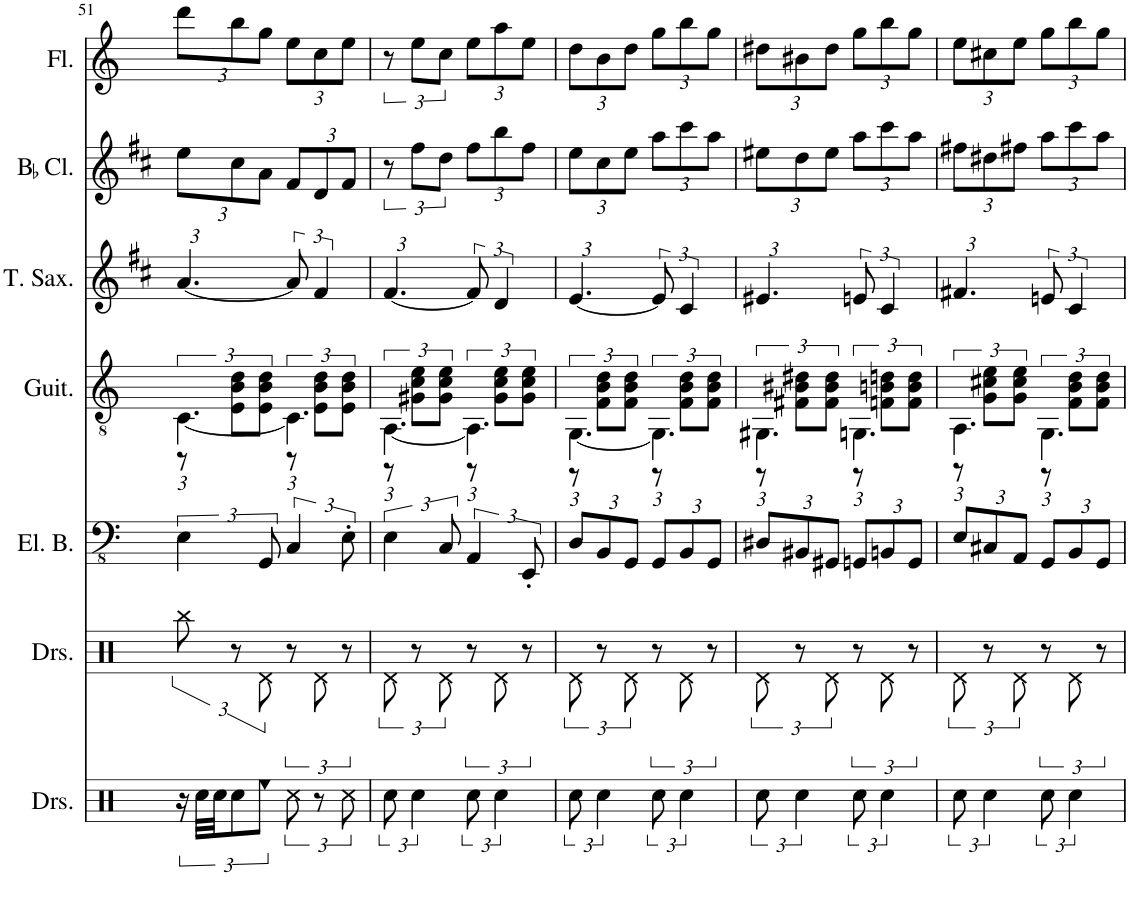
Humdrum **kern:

**kern	**kern	**kern	**kern	**kern	**kern	**kern
*part7	*part6	*part5	*part4	*part3	*part2	*part1
*staff7	*staff6	*staff5	*staff4	*staff3	*staff2	*staff1
*I"Drumset	*I"Drumset	*I"Electric Bass	*I"Guitar	*I"Tenor Saxophone	*I"BaccidentalFlat Clarinet	*I"Flute
*I'Drs.	*I'Drs.	*I'El. B.	*I'Guit.	*I'T. Sax.	*I'BaccidentalFlat Cl.	*I'Fl.
!!LO:PB:g=z
*clefX	*clefX	*clefFv4	*clefGv2	*clefG2	*clefG2	*clefG2
*	*	*	*	*Trd8c14	*Trd1c2	*
*k[]	*k[]	*k[]	*k[]	*k[f#c#]	*k[f#c#]	*k[]
*	*M2/4	*M2/4	*	*M2/4	*M2/4	*M2/4
=51	=51	=51	=51	=51	=51	=51
*	*	*	*^	*	*	*
*	*	*	*	*	*	*Xbrackettup	*Xbrackettup
24r	12Rbb\	6EE\	[6.C\	12r	[6.a/	12ee\L	12ddd\L
48Rcc\LLL	.	.	.	.	.	.	.
48Rcc\JJ	.	.	.	.	.	.	.
12Rcc\	12r	.	.	12E\ 12B\ 12d\L	.	12cc#\	12bb\
12Ree\J	12Rd\	12GGG/	.	12E\ 12B\ 12d\J	.	12a\J	12gg\J
12Rcc\	12r	6CC/	6.C\]	12r	12a/]	12f#/L	12ee\L
12r	12Rd\	.	.	12E\ 12B\ 12d\L	6f#/	12d/	12cc\
12Rcc\	12r	12EE'\	.	12E\ 12B\ 12d\J	.	12f#/J	12ee\J
=52	=52	=52	=52	=52	=52	=52	=52
*	*	*	*	*	*	*brackettup	*brackettup
12Rcc\	12Rd\	6EE\	[6.AA\	12r	[6.f#/	12r	12r
6Rcc\	12r	.	.	12G#X\ 12c\ 12e\L	.	12ff#\L	12ee\L
.	12Rd\	12CC/	.	12G#\ 12c\ 12e\J	.	12dd\J	12cc\J
*	*	*	*	*	*	*Xbrackettup	*Xbrackettup
12Rcc\	12r	6AAA/	6.AA\]	12r	12f#/]	12ff#\L	12ee\L
6Rcc\	12Rd\	.	.	12G#\ 12c\ 12e\L	6d/	12bb\	12aa\
.	12r	12EEE'/	.	12G#\ 12c\ 12e\J	.	12ff#\J	12ee\J
=53	=53	=53	=53	=53	=53	=53	=53
*	*	*Xbrackettup	*	*	*	*	*
12Rcc\	12Rd\	12DD/L	[6.GG\	12r	[6.e/	12ee\L	12dd\L
6Rcc\	12r	12BBB/	.	12F\ 12B\ 12d\L	.	12cc#\	12b\
.	12Rd\	12GGG/J	.	12F\ 12B\ 12d\J	.	12ee\J	12dd\J
12Rcc\	12r	12GGG/L	6.GG\]	12r	12e/]	12aa\L	12gg\L
6Rcc\	12Rd\	12BBB/	.	12F\ 12B\ 12d\L	6c#/	12ccc#\	12bb\
.	12r	12GGG/J	.	12F\ 12B\ 12d\J	.	12aa\J	12gg\J
=54	=54	=54	=54	=54	=54	=54	=54
12Rcc\	12Rd\	12DD#X/L	6.GG#X\	12r	6.e#X/	12ee#X\L	12dd#X\L
6Rcc\	12r	12BBB#X/	.	12F#X\ 12B#X\ 12d#X\L	.	12dd\	12b#X\
.	12Rd\	12GGG#X/J	.	12F#\ 12B#\ 12d#\J	.	12ee#\J	12dd#\J
12Rcc\	12r	12GGGn/L	6.GGn\	12r	12en/	12aa\L	12gg\L
6Rcc\	12Rd\	12BBBn/	.	12Fn\ 12Bn\ 12dn\L	6c#/	12ccc#\	12bb\
.	12r	12GGG/J	.	12F\ 12B\ 12d\J	.	12aa\J	12gg\J
=55	=55	=55	=55	=55	=55	=55	=55
12Rcc\	12Rd\	12EE/L	6.AA\	12r	6.f#X/	12ff#X\L	12ee\L
6Rcc\	12r	12CC#X/	.	12G\ 12c#X\ 12e\L	.	12dd#X\	12cc#X\
.	12Rd\	12AAA/J	.	12G\ 12c#\ 12e\J	.	12ff#X\J	12ee\J
12Rcc\	12r	12GGG/L	6.GG\	12r	12en/	12aa\L	12gg\L
6Rcc\	12Rd\	12BBB/	.	12F\ 12B\ 12d\L	6c#/	12ccc#\	12bb\
.	12r	12GGG/J	.	12F\ 12B\ 12d\J	.	12aa\J	12gg\J
*	*	*	*v	*v	*	*	*
=	=	=	=	=	=	=
*-	*-	*-	*-	*-	*-	*-
